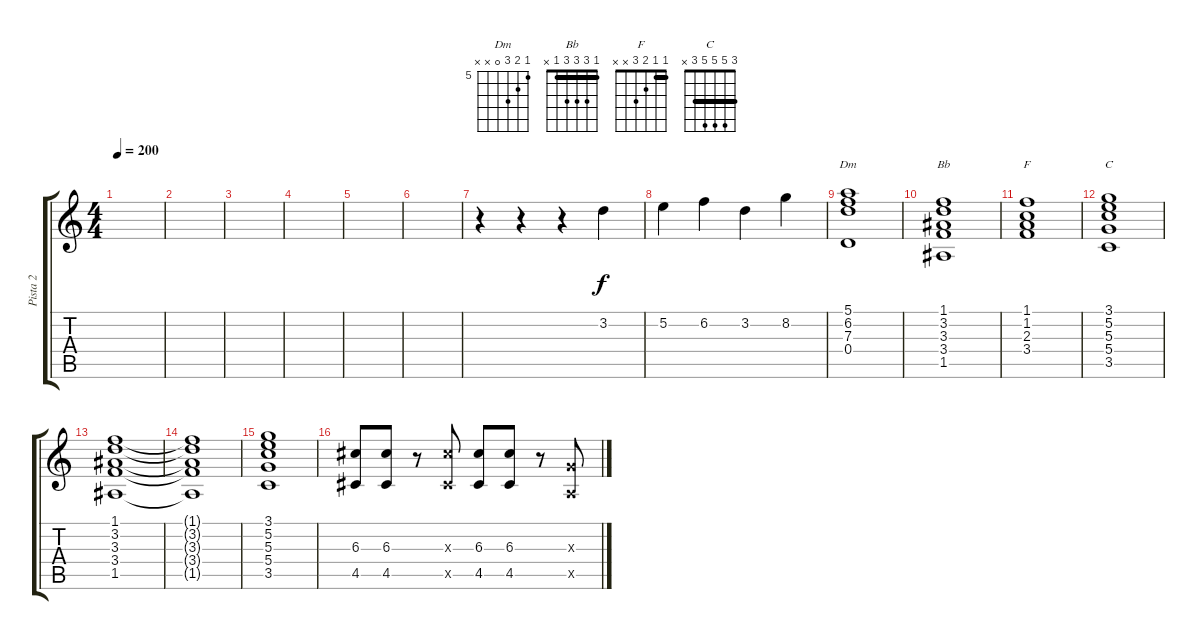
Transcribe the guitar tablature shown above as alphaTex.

\track ("Pista 2" "Pista 2") {instrument overdrivenguitar}
\staff {score tabs}
\tuning (E4 B3 G3 D3 A2 D2) {hide}
\chord ("Dm" 5 6 7 0 x x) {firstfret 5}
\chord ("Bb" 1 3 3 3 1 x) {barre 1}
\chord ("F" 1 1 2 3 x x) {barre 1}
\chord ("C" 3 5 5 5 3 x) {barre 3}
\ts (4 4)
\tempo 200
\clef g2
\ks c
|
|
|
|
|
|
r.4 r.4 r.4 3.2.4 |
5.2.4 6.2.4 3.2.4 8.2.4 |
(5.1 6.2 7.3 0.4).1{ch "Dm"} |
(1.1 3.2 3.3 3.4 1.5).1{ch "Bb"} |
(1.1 1.2 2.3 3.4).1{ch "F"} |
(3.1 5.2 5.3 5.4 3.5).1{ch "C"} |
(1.1 3.2 3.3 3.4 1.5).1 |
(1.1{t} 3.2{t} 3.3{t} 3.4{t} 1.5{t}).1 |
(3.1 5.2 5.3 5.4 3.5).1 |
(6.3 4.5).8 (6.3 4.5).8 r.8 (6.3{x} 4.5{x}).8 (6.3 4.5).8 (6.3 4.5).8 r.8 (0.3{x} 0.5{x}).8
